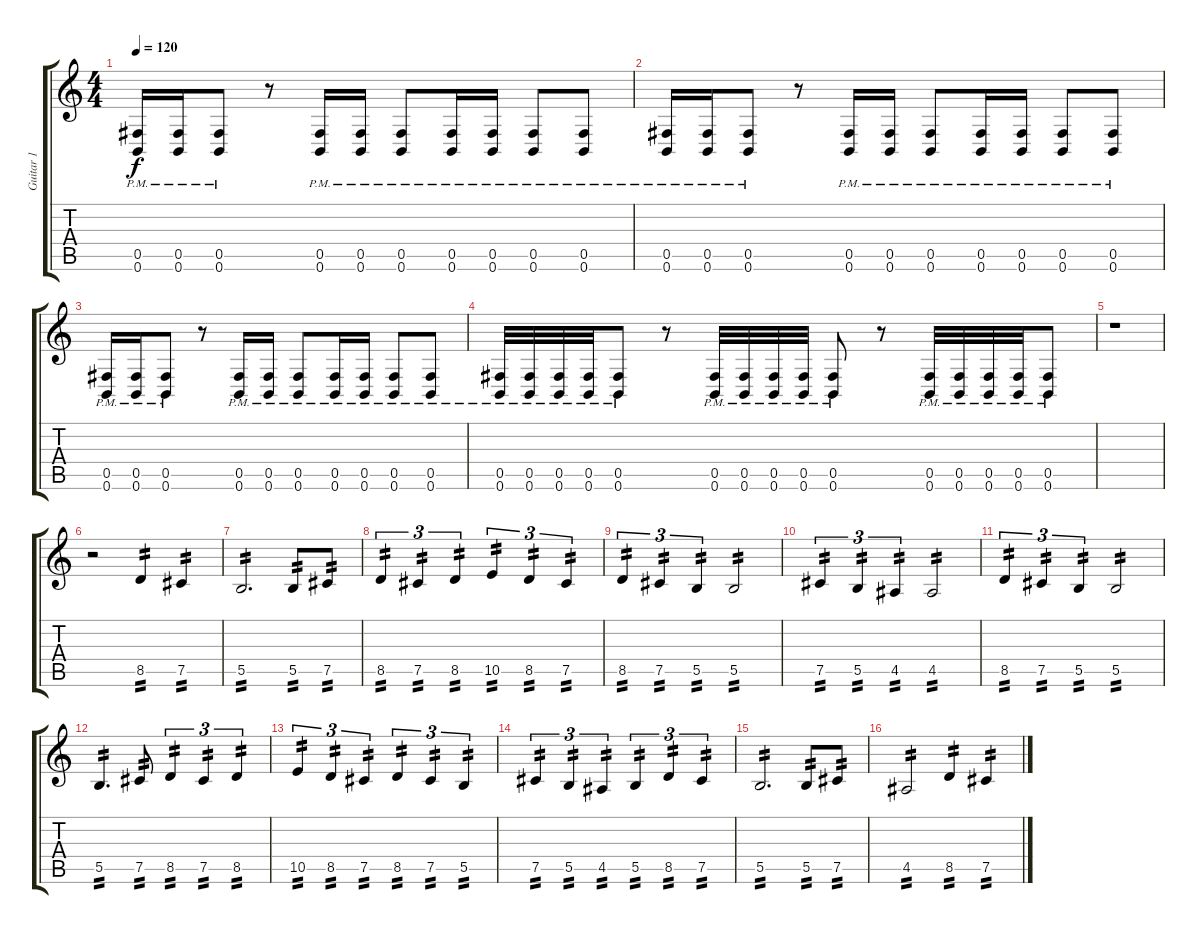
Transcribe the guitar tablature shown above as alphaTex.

\track ("Guitar 1" "Guitar 1") {instrument distortionguitar}
\staff {score tabs}
\tuning (Db4 Ab3 E3 B2 Gb2 B1) {hide}
\ts (4 4)
\tempo 120
\clef g2
\ks c
(0.5{pm} 0.6{pm}).16{dy f} (0.5{pm} 0.6{pm}).16 (0.5{pm} 0.6{pm}).8 r.8 (0.5{pm} 0.6{pm}).16 (0.5{pm} 0.6{pm}).16 (0.5{pm} 0.6{pm}).8 (0.5{pm} 0.6{pm}).16 (0.5{pm} 0.6{pm}).16 (0.5{pm} 0.6{pm}).8 (0.5{pm} 0.6{pm}).8 |
(0.5{pm} 0.6{pm}).16 (0.5{pm} 0.6{pm}).16 (0.5{pm} 0.6{pm}).8 r.8 (0.5{pm} 0.6{pm}).16 (0.5{pm} 0.6{pm}).16 (0.5{pm} 0.6{pm}).8 (0.5{pm} 0.6{pm}).16 (0.5{pm} 0.6{pm}).16 (0.5{pm} 0.6{pm}).8 (0.5{pm} 0.6{pm}).8 |
(0.5{pm} 0.6{pm}).16 (0.5{pm} 0.6{pm}).16 (0.5{pm} 0.6{pm}).8 r.8 (0.5{pm} 0.6{pm}).16 (0.5{pm} 0.6{pm}).16 (0.5{pm} 0.6{pm}).8 (0.5{pm} 0.6{pm}).16 (0.5{pm} 0.6{pm}).16 (0.5{pm} 0.6{pm}).8 (0.5{pm} 0.6{pm}).8 |
(0.5{pm} 0.6{pm}).32 (0.5{pm} 0.6{pm}).32 (0.5{pm} 0.6{pm}).32 (0.5{pm} 0.6{pm}).32 (0.5{pm} 0.6{pm}).8 r.8 (0.5{pm} 0.6{pm}).32 (0.5{pm} 0.6{pm}).32 (0.5{pm} 0.6{pm}).32 (0.5{pm} 0.6{pm}).32 (0.5{pm} 0.6{pm}).8 r.8 (0.5{pm} 0.6{pm}).32 (0.5{pm} 0.6{pm}).32 (0.5{pm} 0.6{pm}).32 (0.5{pm} 0.6{pm}).32 (0.5{pm} 0.6{pm}).8 |
r.1 |
r.2 8.5.4{tp 2} 7.5.4{tp 2} |
5.5.2{d tp 2} 5.5.8{tp 2} 7.5.8{tp 2} |
8.5.4{tu (3 2) tp 2} 7.5.4{tu (3 2) tp 2} 8.5.4{tu (3 2) tp 2} 10.5.4{tu (3 2) tp 2} 8.5.4{tu (3 2) tp 2} 7.5.4{tu (3 2) tp 2} |
8.5.4{tu (3 2) tp 2} 7.5.4{tu (3 2) tp 2} 5.5.4{tu (3 2) tp 2} 5.5.2{tp 2} |
7.5.4{tu (3 2) tp 2} 5.5.4{tu (3 2) tp 2} 4.5.4{tu (3 2) tp 2} 4.5.2{tp 2} |
8.5.4{tu (3 2) tp 2} 7.5.4{tu (3 2) tp 2} 5.5.4{tu (3 2) tp 2} 5.5.2{tp 2} |
5.5.4{d tp 2} 7.5.8{tp 2} 8.5.4{tu (3 2) tp 2} 7.5.4{tu (3 2) tp 2} 8.5.4{tu (3 2) tp 2} |
10.5.4{tu (3 2) tp 2} 8.5.4{tu (3 2) tp 2} 7.5.4{tu (3 2) tp 2} 8.5.4{tu (3 2) tp 2} 7.5.4{tu (3 2) tp 2} 5.5.4{tu (3 2) tp 2} |
7.5.4{tu (3 2) tp 2} 5.5.4{tu (3 2) tp 2} 4.5.4{tu (3 2) tp 2} 5.5.4{tu (3 2) tp 2} 8.5.4{tu (3 2) tp 2} 7.5.4{tu (3 2) tp 2} |
5.5.2{d tp 2} 5.5.8{tp 2} 7.5.8{tp 2} |
4.5.2{tp 2} 8.5.4{tp 2} 7.5.4{tp 2}
